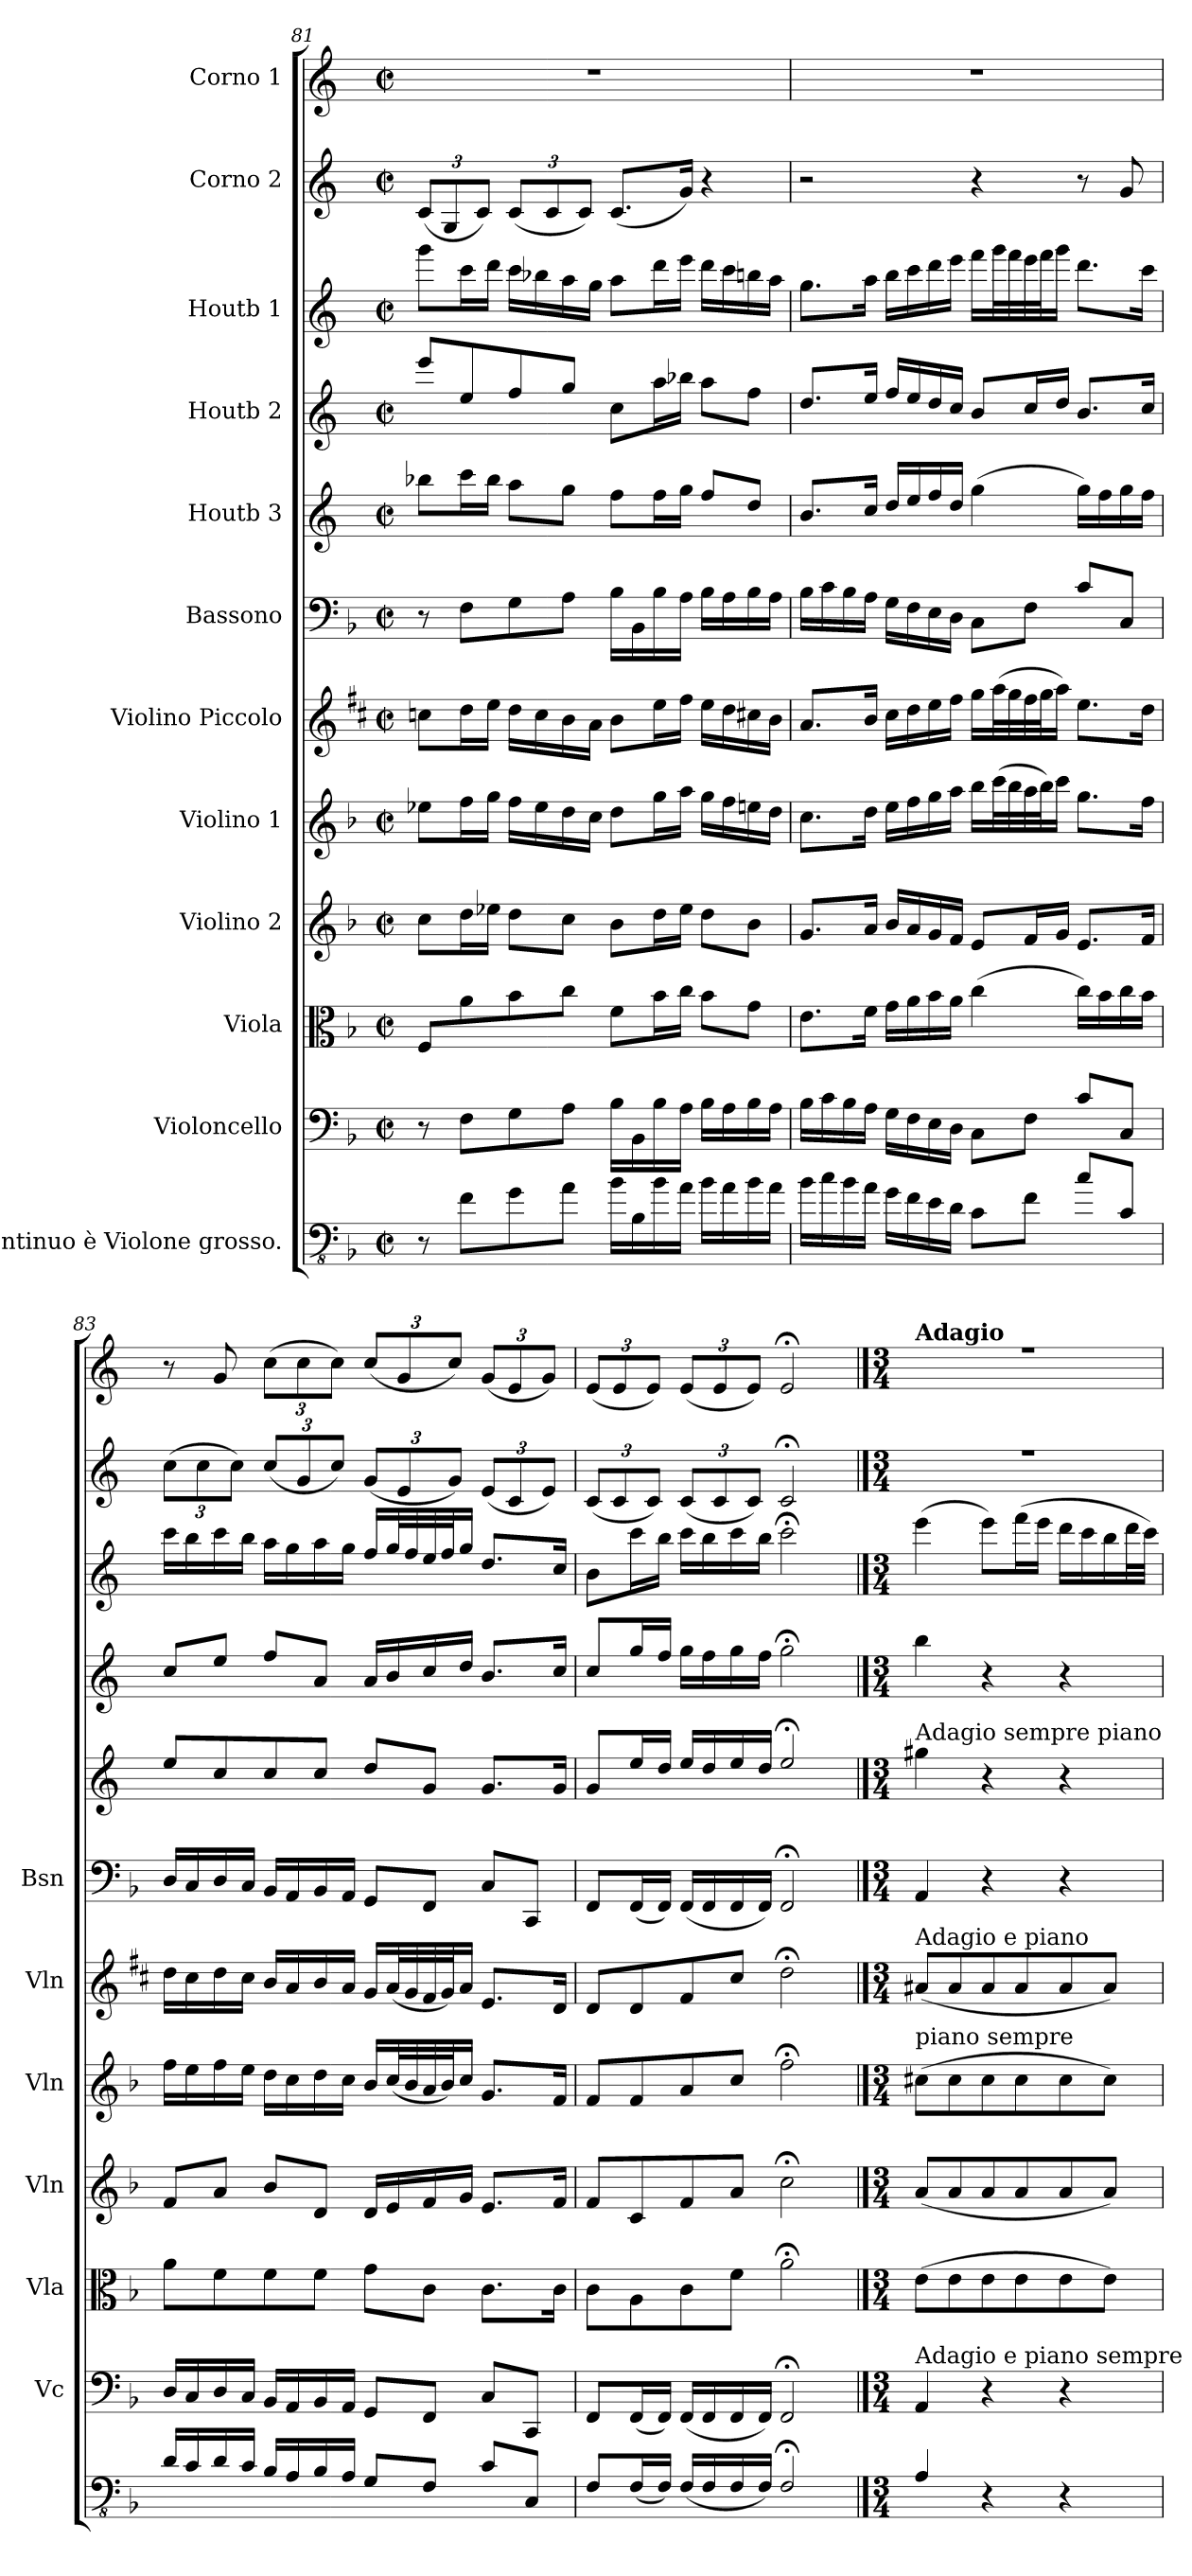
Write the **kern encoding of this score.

**kern	**kern	**kern	**kern	**kern	**kern	**kern	**kern	**kern	**kern	**kern	**kern
*part12	*part11	*part10	*part9	*part8	*part7	*part6	*part5	*part4	*part3	*part2	*part1
*staff12	*staff11	*staff10	*staff9	*staff8	*staff7	*staff6	*staff5	*staff4	*staff3	*staff2	*staff1
*I"Continuo è Violone grosso.	*I"Violoncello	*I"Viola	*I"Violino 2	*I"Violino 1	*I"Violino Piccolo	*I"Bassono	*I"Houtb 3	*I"Houtb 2	*I"Houtb 1	*I"Corno 2	*I"Corno 1
*	*I'Vc	*I'Vla	*I'Vln	*I'Vln	*I'Vln	*I'Bsn	*	*	*	*	*
*clefFv4	*clefF4	*clefC3	*clefG2	*clefG2	*clefG2	*clefF4	*clefG2	*clefG2	*clefG2	*clefG2	*clefG2
*ITrd7c12	*	*	*	*	*ITrd-2c-3	*	*ITrd4c7	*ITrd4c7	*ITrd4c7	*ITrd4c7	*ITrd4c7
*k[b-]	*k[b-]	*k[b-]	*k[b-]	*k[b-]	*k[b-]	*k[b-]	*k[b-]	*k[b-]	*k[b-]	*k[b-]	*k[b-]
*M2/2	*M2/2	*M2/2	*M2/2	*M2/2	*M2/2	*M2/2	*M2/2	*M2/2	*M2/2	*M2/2	*M2/2
*met(c|)	*met(c|)	*met(c|)	*met(c|)	*met(c|)	*met(c|)	*met(c|)	*met(c|)	*met(c|)	*met(c|)	*met(c|)	*met(c|)
*	*	*	*	*	*	*	*	*	*	*Xbrackettup	*
=81	=81	=81	=81	=81	=81	=81	=81	=81	=81	=81	=81
8r	8r	8F/L	8cc\L	8ee-X\L	8ee-X\L	8r	8ee-X\L	8aa\L	8ccc\L	(>12F/L	1r
.	.	.	.	.	.	.	.	.	.	12C/	.
8FF\L	8F\L	8a\	16dd\L	16ff\L	16ff\L	8F\L	16ff\L	8a/	16ff\L	.	.
.	.	.	.	.	.	.	.	.	.	12F/J)	.
.	.	.	16ee-X\JJ	16gg\JJ	16gg\JJ	.	16ee-\JJ	.	16gg\JJ	.	.
8GG\	8G\	8b-\	8dd\L	16ff\LL	16ff\LL	8G\	8dd\L	8b-/	16ff\LL	(>12F/L	.
.	.	.	.	16ee-\	16ee-\	.	.	.	16ee-X\	.	.
.	.	.	.	.	.	.	.	.	.	12F/	.
8AA\J	8A\J	8cc\J	8cc\J	16dd\	16dd\	8A\J	8cc\J	8cc/J	16dd\	.	.
.	.	.	.	.	.	.	.	.	.	12F/J)	.
.	.	.	.	16cc\JJ	16cc\JJ	.	.	.	16cc\JJ	.	.
16BB-\LL	16B-\LL	8f\L	8b-\L	8dd\L	8dd\L	16B-\LL	8b-\L	8f\L	8dd\L	(>8.F/L	.
16BBB-\	16BB-\	.	.	.	.	16BB-\	.	.	.	.	.
16BB-\	16B-\	16b-\L	16dd\L	16gg\L	16gg\L	16B-\	16b-\L	16dd\L	16gg\L	.	.
16AA\JJ	16A\JJ	16cc\JJ	16ee-\JJ	16aa\JJ	16aa\JJ	16A\JJ	16cc\JJ	16ee-X\JJ	16aa\JJ	16c/Jk)	.
16BB-\LL	16B-\LL	8b-\L	8dd\L	16gg\LL	16gg\LL	16B-\LL	8b-/L	8dd\L	16gg\LL	4r	.
16AA\	16A\	.	.	16ff\	16ff\	16A\	.	.	16ff\	.	.
16BB-\	16B-\	8g\J	8b-\J	16een\	16een\	16B-\	8g/J	8b-\J	16een\	.	.
16AA\JJ	16A\JJ	.	.	16dd\JJ	16dd\JJ	16A\JJ	.	.	16dd\JJ	.	.
!!LO:PB:g=z
=82	=82	=82	=82	=82	=82	=82	=82	=82	=82	=82	=82
16BB-\LL	16B-\LL	8.e\L	8.g/L	8.cc\L	8.cc/L	16B-\LL	8.e/L	8.g/L	8.cc\L	2r	1r
16C\	16c\	.	.	.	.	16c\	.	.	.	.	.
16BB-\	16B-\	.	.	.	.	16B-\	.	.	.	.	.
16AA\JJ	16A\JJ	16f\Jk	16a/Jk	16dd\Jk	16dd/Jk	16A\JJ	16f/Jk	16a/Jk	16dd\Jk	.	.
16GG\LL	16G\LL	16g\LL	16b-/LL	16ee\LL	16ee\LL	16G\LL	16g/LL	16b-/LL	16ee\LL	.	.
16FF\	16F\	16a\	16a/	16ff\	16ff\	16F\	16a/	16a/	16ff\	.	.
16EE\	16E\	16b-\	16g/	16gg\	16gg\	16E\	16b-/	16g/	16gg\	.	.
16DD\JJ	16D\JJ	16a\JJ	16f/JJ	16aa\JJ	16aa\JJ	16D\JJ	16g/JJ	16f/JJ	16aa\JJ	.	.
8CC\L	8C\L	(4cc\	8e/L	16bb-\LL	16bb-\LL	8C\L	(4cc\	8e/L	16bb-\LL	4r	.
.	.	.	.	(32ccc\L	(32ccc\L	.	.	.	32ccc\L	.	.
.	.	.	.	32bb-\	32bb-\	.	.	.	32bb-\	.	.
8FF\J	8F\J	.	16f/L	32aa\	32aa\	8F\J	.	16f/L	32aa\	.	.
.	.	.	.	32bb-\J)	32bb-\J	.	.	.	32bb-\J	.	.
.	.	.	16g/JJ	16ccc\JJ	16ccc\JJ)	.	.	16g/JJ	16ccc\JJ	.	.
8C\L	8c\L	16cc\LL)	8.e/L	8.gg\L	8.gg\L	8c\L	16cc\LL)	8.e/L	8.gg\L	8r	.
.	.	16b-\	.	.	.	.	16b-\	.	.	.	.
8CC/J	8C/J	16cc\	.	.	.	8C/J	16cc\	.	.	8c/	.
.	.	16b-\JJ	16f/Jk	16ff\Jk	16ff\Jk	.	16b-\JJ	16f/Jk	16ff\Jk	.	.
=83	=83	=83	=83	=83	=83	=83	=83	=83	=83	=83	=83
16DD/LL	16D/LL	8a\L	8f/L	16ff\LL	16ff\LL	16D/LL	8a/L	8f/L	16ff\LL	(12f\L	8r
16CC/	16C/	.	.	16ee\	16ee\	16C/	.	.	16ee\	.	.
.	.	.	.	.	.	.	.	.	.	12f\	.
16DD/	16D/	8f\	8a/J	16ff\	16ff\	16D/	8f/	8a/J	16ff\	.	8c/
.	.	.	.	.	.	.	.	.	.	12f\J)	.
16CC/JJ	16C/JJ	.	.	16ee\JJ	16ee\JJ	16C/JJ	.	.	16ee\JJ	.	.
*	*	*	*	*	*	*	*	*	*	*	*Xbrackettup
16BBB-/LL	16BB-/LL	8f\	8b-/L	16dd\LL	16dd/LL	16BB-/LL	8f/	8b-/L	16dd\LL	(>12f/L	(12f\L
16AAA/	16AA/	.	.	16cc\	16cc/	16AA/	.	.	16cc\	.	.
.	.	.	.	.	.	.	.	.	.	12c/	12f\
16BBB-/	16BB-/	8f\J	8d/J	16dd\	16dd/	16BB-/	8f/J	8d/J	16dd\	.	.
.	.	.	.	.	.	.	.	.	.	12f/J)	12f\J)
16AAA/JJ	16AA/JJ	.	.	16cc\JJ	16cc/JJ	16AA/JJ	.	.	16cc\JJ	.	.
8GGG/L	8GG/L	8g\L	16d/LL	16b-/LL	16b-/LL	8GG/L	8g/L	16d/LL	16b-/LL	(>12c/L	(>12f/L
.	.	.	16e/	(32cc/L	(32cc/L	.	.	16e/	32cc/L	.	.
.	.	.	.	.	.	.	.	.	.	12A/	12c/
.	.	.	.	32b-/	32b-/	.	.	.	32b-/	.	.
8FFF/J	8FF/J	8c\J	16f/	32a/	32a/	8FF/J	8c/J	16f/	32a/	.	.
.	.	.	.	32b-/J)	32b-/J)	.	.	.	32b-/J	.	.
.	.	.	.	.	.	.	.	.	.	12c/J)	12f/J)
.	.	.	16g/JJ	16cc/JJ	16cc/JJ	.	.	16g/JJ	16cc/JJ	.	.
8CC\L	8C/L	8.c\L	8.e/L	8.g/L	8.g/L	8C\L	8.c/L	8.e/L	8.g/L	(>12A/L	(>12c/L
.	.	.	.	.	.	.	.	.	.	12F/	12A/
8CCC/J	8CC/J	.	.	.	.	8CC/J	.	.	.	.	.
.	.	.	.	.	.	.	.	.	.	12A/J)	12c/J)
.	.	16c\Jk	16f/Jk	16f/Jk	16f/Jk	.	16c/Jk	16f/Jk	16f/Jk	.	.
=84	=84	=84	=84	=84	=84	=84	=84	=84	=84	=84	=84
8FFF/L	8FF/L	8c\L	8f/L	8f/L	8f/L	8FF/L	8c/L	8f/L	8e/L	(12F/L	(12A/L
.	.	.	.	.	.	.	.	.	.	12F/	12A/
(16FFF/L	(16FF/L	8A\	8c/	8f/	8f/	(16FF/L	16a/L	16cc/L	16ff\L	.	.
.	.	.	.	.	.	.	.	.	.	12F/J)	12A/J)
16FFF/JJ)	16FF/JJ)	.	.	.	.	16FF/JJ)	16g/JJ	16b-/JJ	16ee\JJ	.	.
(16FFF/LL	(16FF/LL	8c\	8f/	8a/	8a/	(16FF/LL	16a/LL	16cc\LL	16ff\LL	(12F/L	(12A/L
16FFF/	16FF/	.	.	.	.	16FF/	16g/	16b-\	16ee\	.	.
.	.	.	.	.	.	.	.	.	.	12F/	12A/
16FFF/	16FF/	8f\J	8a/J	8cc/J	8ee/J	16FF/	16a/	16cc\	16ff\	.	.
.	.	.	.	.	.	.	.	.	.	12F/J)	12A/J)
16FFF/JJ)	16FF/JJ)	.	.	.	.	16FF/JJ)	16g/JJ	16b-\JJ	16ee\JJ	.	.
2FFF;</	2FF;</	2a;<\	2cc;<\	2ff;<\	2ff;<\	2FF;</	2a;</	2cc;<\	2ff;<\	2F;</	2A;</
!!LO:PB:g=z
==85	==85	==85	==85	==85	==85	==85	==85	==85	==85	==85	==85
*M3/4	*M3/4	*M3/4	*M3/4	*M3/4	*M3/4	*M3/4	*M3/4	*M3/4	*M3/4	*M3/4	*M3/4
*	*	*	*	*	*	*	*	*	*	*^	*^
!	!	!	!	!	!	!	!	!	!	!	!	!LO:TX:a:B:t=Adagio	!
!	!	!	!	!	!	!	!LO:TX:a:t=Adagio sempre piano	!	!	!	!	!	!
!	!	!	!	!	!LO:TX:a:t=Adagio e piano	!	!	!	!	!	!	!	!
!	!	!	!	!LO:TX:a:t=piano sempre	!	!	!	!	!	!	!	!	!
!	!LO:TX:a:t=Adagio e piano sempre	!	!	!	!	!	!	!	!	!	!	!	!
4AAA/	4AA/	(8e\L	(8a/L	(8cc#X\L	(8cc#X/L	4AA/	4cc#X\	4ee\	(4aa\	2.r	2.d/yy	2.r	2.d/yy
.	.	8e\	8a/	8cc#\	8cc#/	.	.	.	.	.	.	.	.
4r	4r	8e\	8a/	8cc#\	8cc#/	4r	4r	4r	8aa\L)	.	.	.	.
.	.	8e\	8a/	8cc#\	8cc#/	.	.	.	(16bb-\L	.	.	.	.
.	.	.	.	.	.	.	.	.	16aa\JJ	.	.	.	.
4r	4r	8e\	8a/	8cc#\	8cc#/	4r	4r	4r	16gg\LL	.	.	.	.
.	.	.	.	.	.	.	.	.	16ff\	.	.	.	.
.	.	8e\J)	8a/J)	8cc#\J)	8cc#/J)	.	.	.	16ee\	.	.	.	.
.	.	.	.	.	.	.	.	.	32gg\L	.	.	.	.
.	.	.	.	.	.	.	.	.	32ff\JJJ)	.	.	.	.
*	*	*	*	*	*	*	*	*	*	*v	*v	*	*
*	*	*	*	*	*	*	*	*	*	*	*v	*v
=	=	=	=	=	=	=	=	=	=	=	=
*-	*-	*-	*-	*-	*-	*-	*-	*-	*-	*-	*-
